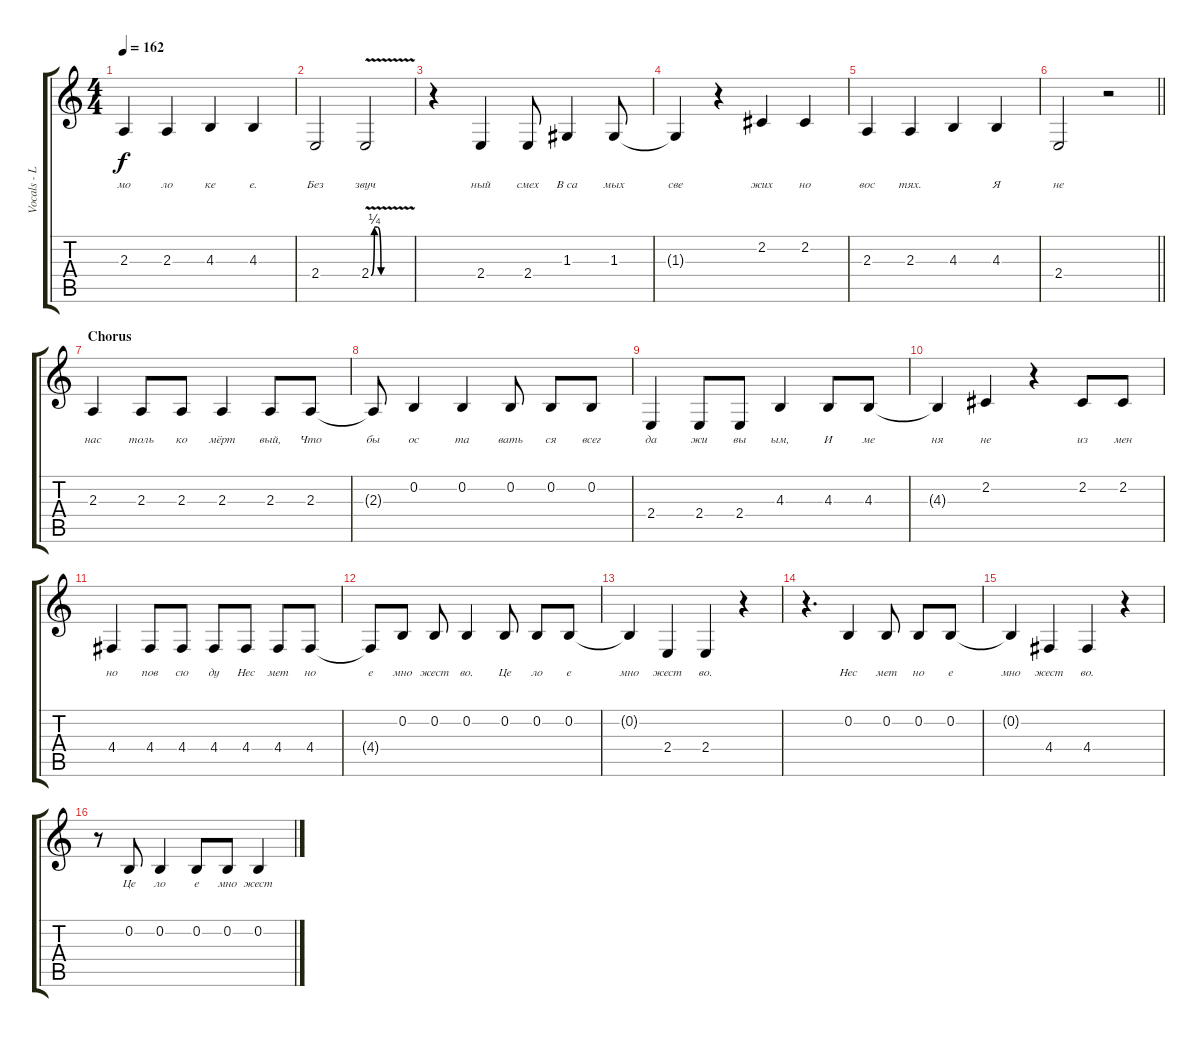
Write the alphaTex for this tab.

\track ("Vocals - Letov" "Vocals - L") {instrument tenorsax}
\staff {score tabs}
\tuning (E4 B3 G3 D3 A2 E2) {hide}
\ts (4 4)
\tempo 162
\clef g2
\ks c
2.3.4{lyrics (0 "") lyrics (1 "мо") lyrics (2 "") lyrics (3 "") lyrics (4 "") dy f} 2.3.4{lyrics (0 "") lyrics (1 "ло") lyrics (2 "") lyrics (3 "") lyrics (4 "")} 4.3.4{lyrics (0 "") lyrics (1 "ке") lyrics (2 "") lyrics (3 "") lyrics (4 "")} 4.3.4{lyrics (0 "") lyrics (1 "е.") lyrics (2 "") lyrics (3 "") lyrics (4 "")} |
2.4.2{lyrics (0 "") lyrics (1 "Без") lyrics (2 "") lyrics (3 "") lyrics (4 "")} 2.4{be (custom 0 0 5 1 10 1 15 0 20 0 60 0) v}.2{lyrics (0 "") lyrics (1 "звуч") lyrics (2 "") lyrics (3 "") lyrics (4 "")} |
r.4 2.4.4{lyrics (0 "") lyrics (1 "ный") lyrics (2 "") lyrics (3 "") lyrics (4 "")} 2.4.8{lyrics (0 "") lyrics (1 "смех") lyrics (2 "") lyrics (3 "") lyrics (4 "")} 1.3.4{lyrics (0 "") lyrics (1 "В са") lyrics (2 "") lyrics (3 "") lyrics (4 "")} 1.3.8{lyrics (0 "") lyrics (1 "мых") lyrics (2 "") lyrics (3 "") lyrics (4 "")} |
1.3{t}.4{lyrics (0 "") lyrics (1 "све") lyrics (2 "") lyrics (3 "") lyrics (4 "")} r.4 2.2.4{lyrics (0 "") lyrics (1 "жих") lyrics (2 "") lyrics (3 "") lyrics (4 "")} 2.2.4{lyrics (0 "") lyrics (1 "но") lyrics (2 "") lyrics (3 "") lyrics (4 "")} |
2.3.4{lyrics (0 "") lyrics (1 "вос") lyrics (2 "") lyrics (3 "") lyrics (4 "")} 2.3.4{lyrics (0 "") lyrics (1 "тях.") lyrics (2 "") lyrics (3 "") lyrics (4 "")} 4.3.4{lyrics (0 "") lyrics (1 "") lyrics (2 "") lyrics (3 "") lyrics (4 "")} 4.3.4{lyrics (0 "") lyrics (1 "Я") lyrics (2 "") lyrics (3 "") lyrics (4 "")} |
\barLineRight lightlight
2.4.2{lyrics (0 "") lyrics (1 "не") lyrics (2 "") lyrics (3 "") lyrics (4 "")} r.2 |
\section ("" "Chorus")
2.3.4{lyrics (0 "") lyrics (1 "нас") lyrics (2 "") lyrics (3 "") lyrics (4 "")} 2.3.8{lyrics (0 "") lyrics (1 "толь") lyrics (2 "") lyrics (3 "") lyrics (4 "")} 2.3.8{lyrics (0 "") lyrics (1 "ко") lyrics (2 "") lyrics (3 "") lyrics (4 "")} 2.3.4{lyrics (0 "") lyrics (1 "мёрт") lyrics (2 "") lyrics (3 "") lyrics (4 "")} 2.3.8{lyrics (0 "") lyrics (1 "вый,") lyrics (2 "") lyrics (3 "") lyrics (4 "")} 2.3.8{lyrics (0 "") lyrics (1 "Что") lyrics (2 "") lyrics (3 "") lyrics (4 "")} |
2.3{t}.8{lyrics (0 "") lyrics (1 "бы") lyrics (2 "") lyrics (3 "") lyrics (4 "")} 0.2.4{lyrics (0 "") lyrics (1 "ос") lyrics (2 "") lyrics (3 "") lyrics (4 "")} 0.2.4{lyrics (0 "") lyrics (1 "та") lyrics (2 "") lyrics (3 "") lyrics (4 "")} 0.2.8{lyrics (0 "") lyrics (1 "вать") lyrics (2 "") lyrics (3 "") lyrics (4 "")} 0.2.8{lyrics (0 "") lyrics (1 "ся") lyrics (2 "") lyrics (3 "") lyrics (4 "")} 0.2.8{lyrics (0 "") lyrics (1 "всег") lyrics (2 "") lyrics (3 "") lyrics (4 "")} |
2.4.4{lyrics (0 "") lyrics (1 "да") lyrics (2 "") lyrics (3 "") lyrics (4 "")} 2.4.8{lyrics (0 "") lyrics (1 "жи") lyrics (2 "") lyrics (3 "") lyrics (4 "")} 2.4.8{lyrics (0 "") lyrics (1 "вы") lyrics (2 "") lyrics (3 "") lyrics (4 "")} 4.3.4{lyrics (0 "") lyrics (1 "ым,") lyrics (2 "") lyrics (3 "") lyrics (4 "")} 4.3.8{lyrics (0 "") lyrics (1 "И") lyrics (2 "") lyrics (3 "") lyrics (4 "")} 4.3.8{lyrics (0 "") lyrics (1 "ме") lyrics (2 "") lyrics (3 "") lyrics (4 "")} |
4.3{t}.4{lyrics (0 "") lyrics (1 "ня") lyrics (2 "") lyrics (3 "") lyrics (4 "")} 2.2.4{lyrics (0 "") lyrics (1 "не") lyrics (2 "") lyrics (3 "") lyrics (4 "")} r.4 2.2.8{lyrics (0 "") lyrics (1 "из") lyrics (2 "") lyrics (3 "") lyrics (4 "")} 2.2.8{lyrics (0 "") lyrics (1 "мен") lyrics (2 "") lyrics (3 "") lyrics (4 "")} |
4.4.4{lyrics (0 "") lyrics (1 "но") lyrics (2 "") lyrics (3 "") lyrics (4 "")} 4.4.8{lyrics (0 "") lyrics (1 "пов") lyrics (2 "") lyrics (3 "") lyrics (4 "")} 4.4.8{lyrics (0 "") lyrics (1 "сю") lyrics (2 "") lyrics (3 "") lyrics (4 "")} 4.4.8{lyrics (0 "") lyrics (1 "ду") lyrics (2 "") lyrics (3 "") lyrics (4 "")} 4.4.8{lyrics (0 "") lyrics (1 "Нес") lyrics (2 "") lyrics (3 "") lyrics (4 "")} 4.4.8{lyrics (0 "") lyrics (1 "мет") lyrics (2 "") lyrics (3 "") lyrics (4 "")} 4.4.8{lyrics (0 "") lyrics (1 "но") lyrics (2 "") lyrics (3 "") lyrics (4 "")} |
4.4{t}.8{lyrics (0 "") lyrics (1 "е") lyrics (2 "") lyrics (3 "") lyrics (4 "")} 0.2.8{lyrics (0 "") lyrics (1 "мно") lyrics (2 "") lyrics (3 "") lyrics (4 "")} 0.2.8{lyrics (0 "") lyrics (1 "жест") lyrics (2 "") lyrics (3 "") lyrics (4 "")} 0.2.4{lyrics (0 "") lyrics (1 "во.") lyrics (2 "") lyrics (3 "") lyrics (4 "")} 0.2.8{lyrics (0 "") lyrics (1 "Це") lyrics (2 "") lyrics (3 "") lyrics (4 "")} 0.2.8{lyrics (0 "") lyrics (1 "ло") lyrics (2 "") lyrics (3 "") lyrics (4 "")} 0.2.8{lyrics (0 "") lyrics (1 "е") lyrics (2 "") lyrics (3 "") lyrics (4 "")} |
0.2{t}.4{lyrics (0 "") lyrics (1 "мно") lyrics (2 "") lyrics (3 "") lyrics (4 "")} 2.4.4{lyrics (0 "") lyrics (1 "жест") lyrics (2 "") lyrics (3 "") lyrics (4 "")} 2.4.4{lyrics (0 "") lyrics (1 "во.") lyrics (2 "") lyrics (3 "") lyrics (4 "")} r.4 |
r.4{d} 0.2.4{lyrics (0 "") lyrics (1 "Нес") lyrics (2 "") lyrics (3 "") lyrics (4 "")} 0.2.8{lyrics (0 "") lyrics (1 "мет") lyrics (2 "") lyrics (3 "") lyrics (4 "")} 0.2.8{lyrics (0 "") lyrics (1 "но") lyrics (2 "") lyrics (3 "") lyrics (4 "")} 0.2.8{lyrics (0 "") lyrics (1 "е") lyrics (2 "") lyrics (3 "") lyrics (4 "")} |
0.2{t}.4{lyrics (0 "") lyrics (1 "мно") lyrics (2 "") lyrics (3 "") lyrics (4 "")} 4.4.4{lyrics (0 "") lyrics (1 "жест") lyrics (2 "") lyrics (3 "") lyrics (4 "")} 4.4.4{lyrics (0 "") lyrics (1 "во.") lyrics (2 "") lyrics (3 "") lyrics (4 "")} r.4 |
r.8 0.2.8{lyrics (0 "") lyrics (1 "Це") lyrics (2 "") lyrics (3 "") lyrics (4 "")} 0.2.4{lyrics (0 "") lyrics (1 "ло") lyrics (2 "") lyrics (3 "") lyrics (4 "")} 0.2.8{lyrics (0 "") lyrics (1 "е") lyrics (2 "") lyrics (3 "") lyrics (4 "")} 0.2.8{lyrics (0 "") lyrics (1 "мно") lyrics (2 "") lyrics (3 "") lyrics (4 "")} 0.2.4{lyrics (0 "") lyrics (1 "жест") lyrics (2 "") lyrics (3 "") lyrics (4 "")}
